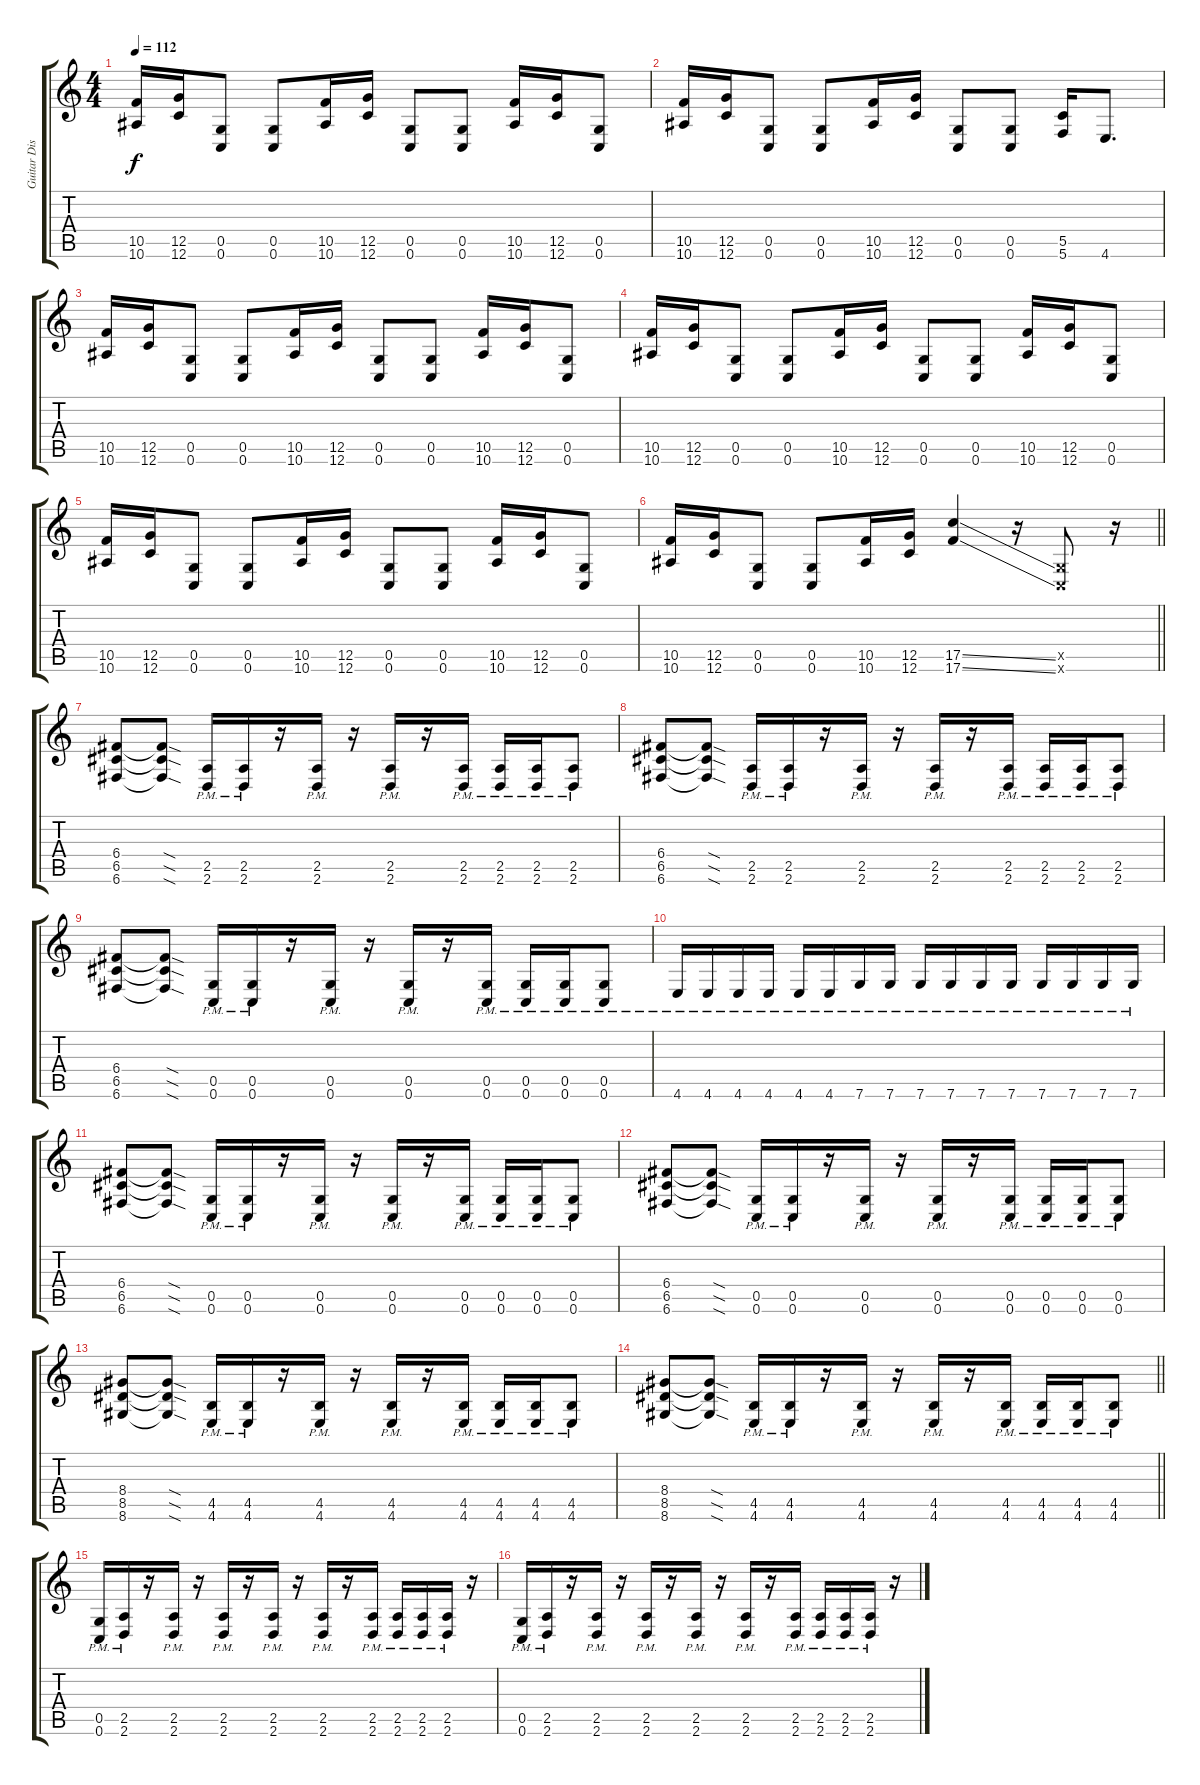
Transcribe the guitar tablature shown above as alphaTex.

\track ("Guitar Dist #2" "Guitar Dis") {instrument distortionguitar}
\staff {score tabs}
\tuning (E4 C4 G3 C3 G2 C2) {hide}
\ts (4 4)
\tempo 112
\clef g2
\ks c
(10.5 10.6).16{dy f} (12.5 12.6).16 (0.5 0.6).8 (0.5 0.6).8 (10.5 10.6).16 (12.5 12.6).16 (0.5 0.6).8 (0.5 0.6).8 (10.5 10.6).16 (12.5 12.6).16 (0.5 0.6).8 |
(10.5 10.6).16 (12.5 12.6).16 (0.5 0.6).8 (0.5 0.6).8 (10.5 10.6).16 (12.5 12.6).16 (0.5 0.6).8 (0.5 0.6).8 (5.5 5.6).16 4.6.8{d} |
(10.5 10.6).16 (12.5 12.6).16 (0.5 0.6).8 (0.5 0.6).8 (10.5 10.6).16 (12.5 12.6).16 (0.5 0.6).8 (0.5 0.6).8 (10.5 10.6).16 (12.5 12.6).16 (0.5 0.6).8 |
(10.5 10.6).16 (12.5 12.6).16 (0.5 0.6).8 (0.5 0.6).8 (10.5 10.6).16 (12.5 12.6).16 (0.5 0.6).8 (0.5 0.6).8 (10.5 10.6).16 (12.5 12.6).16 (0.5 0.6).8 |
(10.5 10.6).16 (12.5 12.6).16 (0.5 0.6).8 (0.5 0.6).8 (10.5 10.6).16 (12.5 12.6).16 (0.5 0.6).8 (0.5 0.6).8 (10.5 10.6).16 (12.5 12.6).16 (0.5 0.6).8 |
\barLineRight lightlight
(10.5 10.6).16 (12.5 12.6).16 (0.5 0.6).8 (0.5 0.6).8 (10.5 10.6).16 (12.5 12.6).16 (17.5{ss} 17.6{ss}).4 r.16 (0.5{x} 0.6{x}).8 r.16 |
(6.4 6.5 6.6).8 (6.4{sod t} 6.5{sod t} 6.6{sod t}).8 (2.5{pm} 2.6{pm}).16 (2.5{pm} 2.6{pm}).16 r.16 (2.5{pm} 2.6{pm}).16 r.16 (2.5{pm} 2.6{pm}).16 r.16 (2.5{pm} 2.6{pm}).16 (2.5{pm} 2.6{pm}).16 (2.5{pm} 2.6{pm}).16 (2.5{pm} 2.6{pm}).8 |
(6.4 6.5 6.6).8 (6.4{sod t} 6.5{sod t} 6.6{sod t}).8 (2.5{pm} 2.6{pm}).16 (2.5{pm} 2.6{pm}).16 r.16 (2.5{pm} 2.6{pm}).16 r.16 (2.5{pm} 2.6{pm}).16 r.16 (2.5{pm} 2.6{pm}).16 (2.5{pm} 2.6{pm}).16 (2.5{pm} 2.6{pm}).16 (2.5{pm} 2.6{pm}).8 |
(6.4 6.5 6.6).8 (6.4{sod t} 6.5{sod t} 6.6{sod t}).8 (0.5{pm} 0.6{pm}).16 (0.5{pm} 0.6{pm}).16 r.16 (0.5{pm} 0.6{pm}).16 r.16 (0.5{pm} 0.6{pm}).16 r.16 (0.5{pm} 0.6{pm}).16 (0.5{pm} 0.6{pm}).16 (0.5{pm} 0.6{pm}).16 (0.5{pm} 0.6{pm}).8 |
4.6{pm}.16 4.6{pm}.16 4.6{pm}.16 4.6{pm}.16 4.6{pm}.16 4.6{pm}.16 7.6{pm}.16 7.6{pm}.16 7.6{pm}.16 7.6{pm}.16 7.6{pm}.16 7.6{pm}.16 7.6{pm}.16 7.6{pm}.16 7.6{pm}.16 7.6{pm}.16 |
(6.4 6.5 6.6).8 (6.4{sod t} 6.5{sod t} 6.6{sod t}).8 (0.5{pm} 0.6{pm}).16 (0.5{pm} 0.6{pm}).16 r.16 (0.5{pm} 0.6{pm}).16 r.16 (0.5{pm} 0.6{pm}).16 r.16 (0.5{pm} 0.6{pm}).16 (0.5{pm} 0.6{pm}).16 (0.5{pm} 0.6{pm}).16 (0.5{pm} 0.6{pm}).8 |
(6.4 6.5 6.6).8 (6.4{sod t} 6.5{sod t} 6.6{sod t}).8 (0.5{pm} 0.6{pm}).16 (0.5{pm} 0.6{pm}).16 r.16 (0.5{pm} 0.6{pm}).16 r.16 (0.5{pm} 0.6{pm}).16 r.16 (0.5{pm} 0.6{pm}).16 (0.5{pm} 0.6{pm}).16 (0.5{pm} 0.6{pm}).16 (0.5{pm} 0.6{pm}).8 |
(8.4 8.5 8.6).8 (8.4{sod t} 8.5{sod t} 8.6{sod t}).8 (4.5{pm} 4.6{pm}).16 (4.5{pm} 4.6{pm}).16 r.16 (4.5{pm} 4.6{pm}).16 r.16 (4.5{pm} 4.6{pm}).16 r.16 (4.5{pm} 4.6{pm}).16 (4.5{pm} 4.6{pm}).16 (4.5{pm} 4.6{pm}).16 (4.5{pm} 4.6{pm}).8 |
\barLineRight lightlight
(8.4 8.5 8.6).8 (8.4{sod t} 8.5{sod t} 8.6{sod t}).8 (4.5{pm} 4.6{pm}).16 (4.5{pm} 4.6{pm}).16 r.16 (4.5{pm} 4.6{pm}).16 r.16 (4.5{pm} 4.6{pm}).16 r.16 (4.5{pm} 4.6{pm}).16 (4.5{pm} 4.6{pm}).16 (4.5{pm} 4.6{pm}).16 (4.5{pm} 4.6{pm}).8 |
(0.5{pm} 0.6{pm}).16 (2.5{pm} 2.6{pm}).16 r.16 (2.5{pm} 2.6{pm}).16 r.16 (2.5{pm} 2.6{pm}).16 r.16 (2.5{pm} 2.6{pm}).16 r.16 (2.5{pm} 2.6{pm}).16 r.16 (2.5{pm} 2.6{pm}).16 (2.5{pm} 2.6{pm}).16 (2.5{pm} 2.6{pm}).16 (2.5{pm} 2.6{pm}).16 r.16 |
(0.5{pm} 0.6{pm}).16 (2.5{pm} 2.6{pm}).16 r.16 (2.5{pm} 2.6{pm}).16 r.16 (2.5{pm} 2.6{pm}).16 r.16 (2.5{pm} 2.6{pm}).16 r.16 (2.5{pm} 2.6{pm}).16 r.16 (2.5{pm} 2.6{pm}).16 (2.5{pm} 2.6{pm}).16 (2.5{pm} 2.6{pm}).16 (2.5{pm} 2.6{pm}).16 r.16
